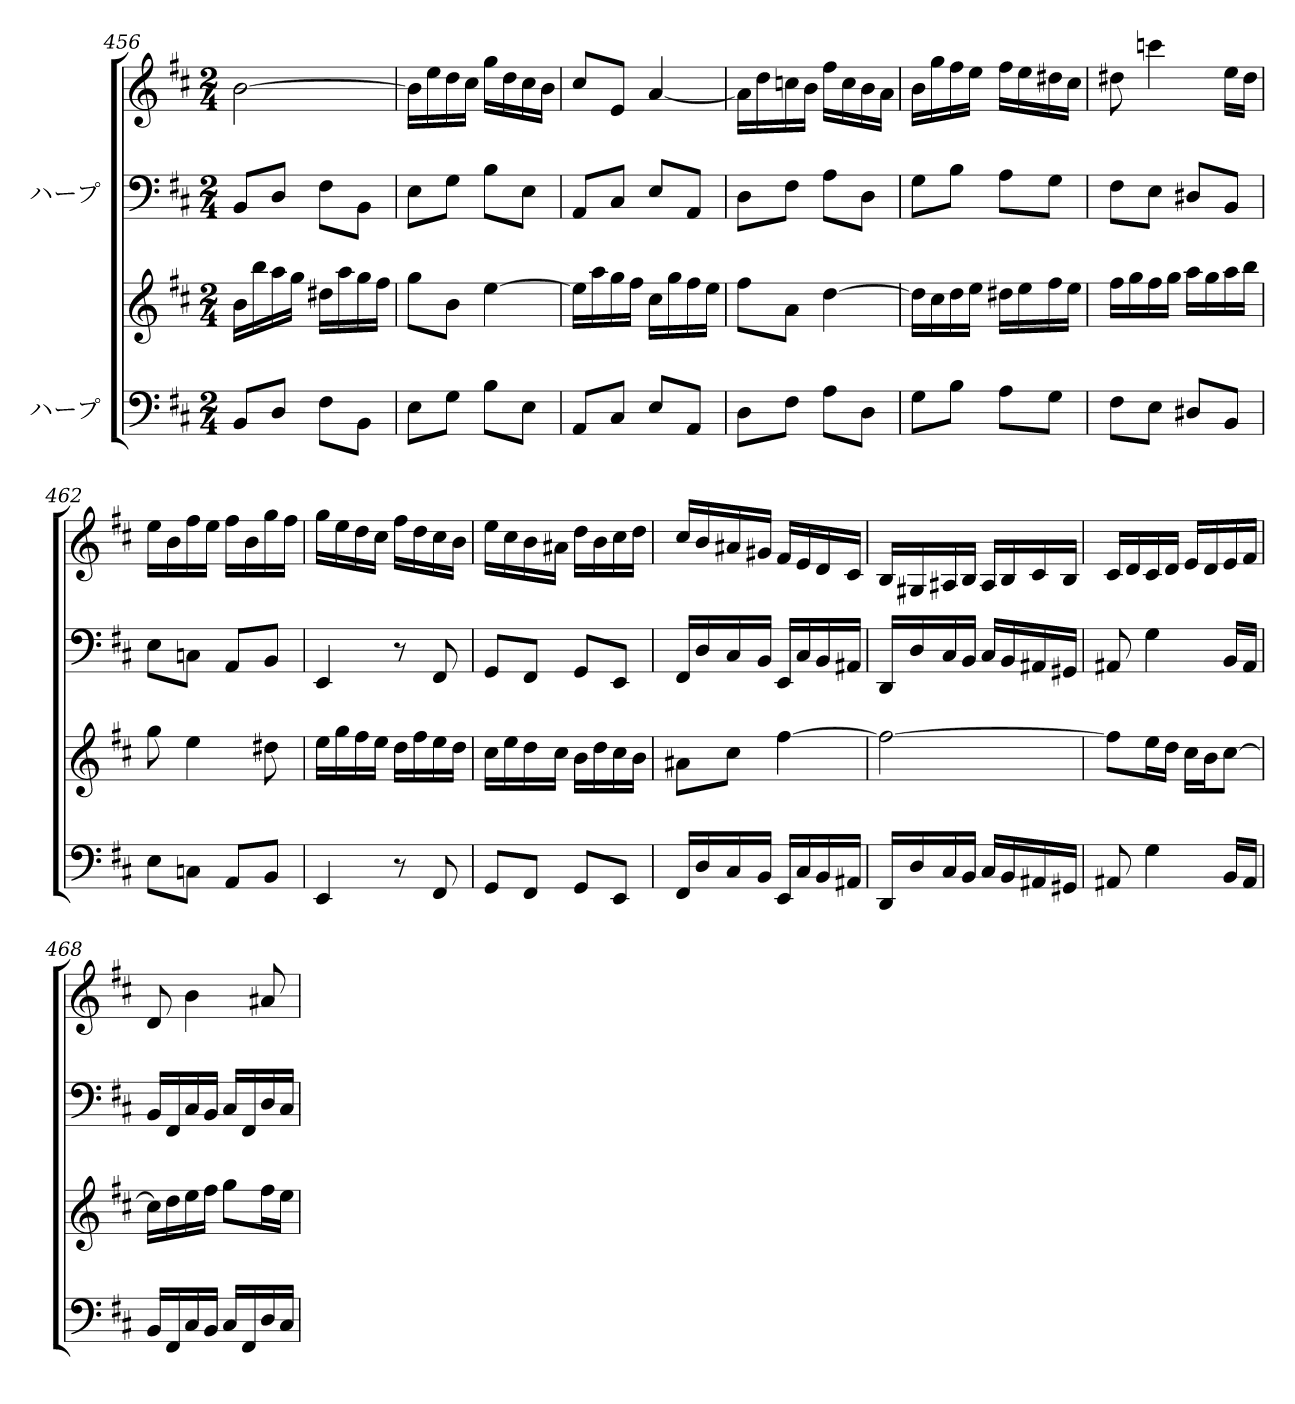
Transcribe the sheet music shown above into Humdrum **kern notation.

**kern	**kern	**kern	**kern
*part2	*part2	*part1	*part1
*staff4	*staff3	*staff2	*staff1
*I"ハープ	*	*I"ハープ	*
*clefF4	*clefG2	*clefF4	*clefG2
*k[f#c#]	*k[f#c#]	*k[f#c#]	*k[f#c#]
*M2/4	*M2/4	*M2/4	*M2/4
=456	=456	=456	=456
8BB/L	16b\LL	8BB/L	[2b\
.	16bb\	.	.
8D/J	16aa\	8D/J	.
.	16gg\JJ	.	.
8F#\L	16dd#X\LL	8F#\L	.
.	16aa\	.	.
8BB\J	16gg\	8BB\J	.
.	16ff#\JJ	.	.
=457	=457	=457	=457
8E\L	8gg\L	8E\L	16b\LL]
.	.	.	16ee\
8G\J	8b\J	8G\J	16dd\
.	.	.	16cc#\JJ
8B\L	[4ee\	8B\L	16gg\LL
.	.	.	16dd\
8E\J	.	8E\J	16cc#\
.	.	.	16b\JJ
!!LO:LB:g=z
=458	=458	=458	=458
8AA/L	16ee\LL]	8AA/L	8cc#/L
.	16aa\	.	.
8C#/J	16gg\	8C#/J	8e/J
.	16ff#\JJ	.	.
8E/L	16cc#\LL	8E/L	[4a/
.	16gg\	.	.
8AA/J	16ff#\	8AA/J	.
.	16ee\JJ	.	.
=459	=459	=459	=459
8D\L	8ff#\L	8D\L	16a\LL]
.	.	.	16dd\
8F#\J	8a\J	8F#\J	16ccn\
.	.	.	16b\JJ
8A\L	[4dd\	8A\L	16ff#\LL
.	.	.	16cc\
8D\J	.	8D\J	16b\
.	.	.	16a\JJ
=460	=460	=460	=460
8G\L	16dd\LL]	8G\L	16b\LL
.	16cc#\	.	16gg\
8B\J	16dd\	8B\J	16ff#\
.	16ee\JJ	.	16ee\JJ
8A\L	16dd#X\LL	8A\L	16ff#\LL
.	16ee\	.	16ee\
8G\J	16ff#\	8G\J	16dd#X\
.	16ee\JJ	.	16cc#\JJ
=461	=461	=461	=461
8F#\L	16ff#\LL	8F#\L	8dd#X\
.	16gg\	.	.
8E\J	16ff#\	8E\J	4cccn\
.	16gg\JJ	.	.
8D#X/L	16aa\LL	8D#X/L	.
.	16gg\	.	.
8BB/J	16aa\	8BB/J	16ee\LL
.	16bb\JJ	.	16dd#\JJ
=462	=462	=462	=462
8E\L	8gg\	8E\L	16ee\LL
.	.	.	16b\
8Cn\J	4ee\	8Cn\J	16ff#\
.	.	.	16ee\JJ
8AA/L	.	8AA/L	16ff#\LL
.	.	.	16b\
8BB/J	8dd#X\	8BB/J	16gg\
.	.	.	16ff#\JJ
!!LO:PB:g=z
=463	=463	=463	=463
4EE/	16ee\LL	4EE/	16gg\LL
.	16gg\	.	16ee\
.	16ff#\	.	16dd\
.	16ee\JJ	.	16cc#\JJ
8r	16dd\LL	8r	16ff#\LL
.	16ff#\	.	16dd\
8FF#/	16ee\	8FF#/	16cc#\
.	16dd\JJ	.	16b\JJ
=464	=464	=464	=464
8GG/L	16cc#\LL	8GG/L	16ee\LL
.	16ee\	.	16cc#\
8FF#/J	16dd\	8FF#/J	16b\
.	16cc#\JJ	.	16a#X\JJ
8GG/L	16b\LL	8GG/L	16dd\LL
.	16dd\	.	16b\
8EE/J	16cc#\	8EE/J	16cc#\
.	16b\JJ	.	16dd\JJ
=465	=465	=465	=465
16FF#/LL	8a#X\L	16FF#/LL	16cc#/LL
16D/	.	16D/	16b/
16C#/	8cc#\J	16C#/	16a#X/
16BB/JJ	.	16BB/JJ	16g#X/JJ
16EE/LL	[4ff#\	16EE/LL	16f#/LL
16C#/	.	16C#/	16e/
16BB/	.	16BB/	16d/
16AA#X/JJ	.	16AA#X/JJ	16c#/JJ
=466	=466	=466	=466
16DD/LL	2ff#\_	16DD/LL	16B/LL
16D/	.	16D/	16G#X/
16C#/	.	16C#/	16A#X/
16BB/JJ	.	16BB/JJ	16B/JJ
16C#/LL	.	16C#/LL	16A#/LL
16BB/	.	16BB/	16B/
16AA#X/	.	16AA#X/	16c#/
16GG#X/JJ	.	16GG#X/JJ	16B/JJ
!!LO:LB:g=z
=467	=467	=467	=467
8AA#X/	8ff#\L]	8AA#X/	16c#/LL
.	.	.	16d/
4G\	16ee\L	4G\	16c#/
.	16dd\JJ	.	16d/JJ
.	16cc#\LL	.	16e/LL
.	16b\J	.	16d/
16BB/LL	[8cc#\J	16BB/LL	16e/
16AA#/JJ	.	16AA#/JJ	16f#/JJ
=468	=468	=468	=468
16BB/LL	16cc#\LL]	16BB/LL	8d/
16FF#/	16dd\	16FF#/	.
16C#/	16ee\	16C#/	4b\
16BB/JJ	16ff#\JJ	16BB/JJ	.
16C#/LL	8gg\L	16C#/LL	.
16FF#/	.	16FF#/	.
16D/	16ff#\L	16D/	8a#X/
16C#/JJ	16ee\JJ	16C#/JJ	.
=	=	=	=
*-	*-	*-	*-
